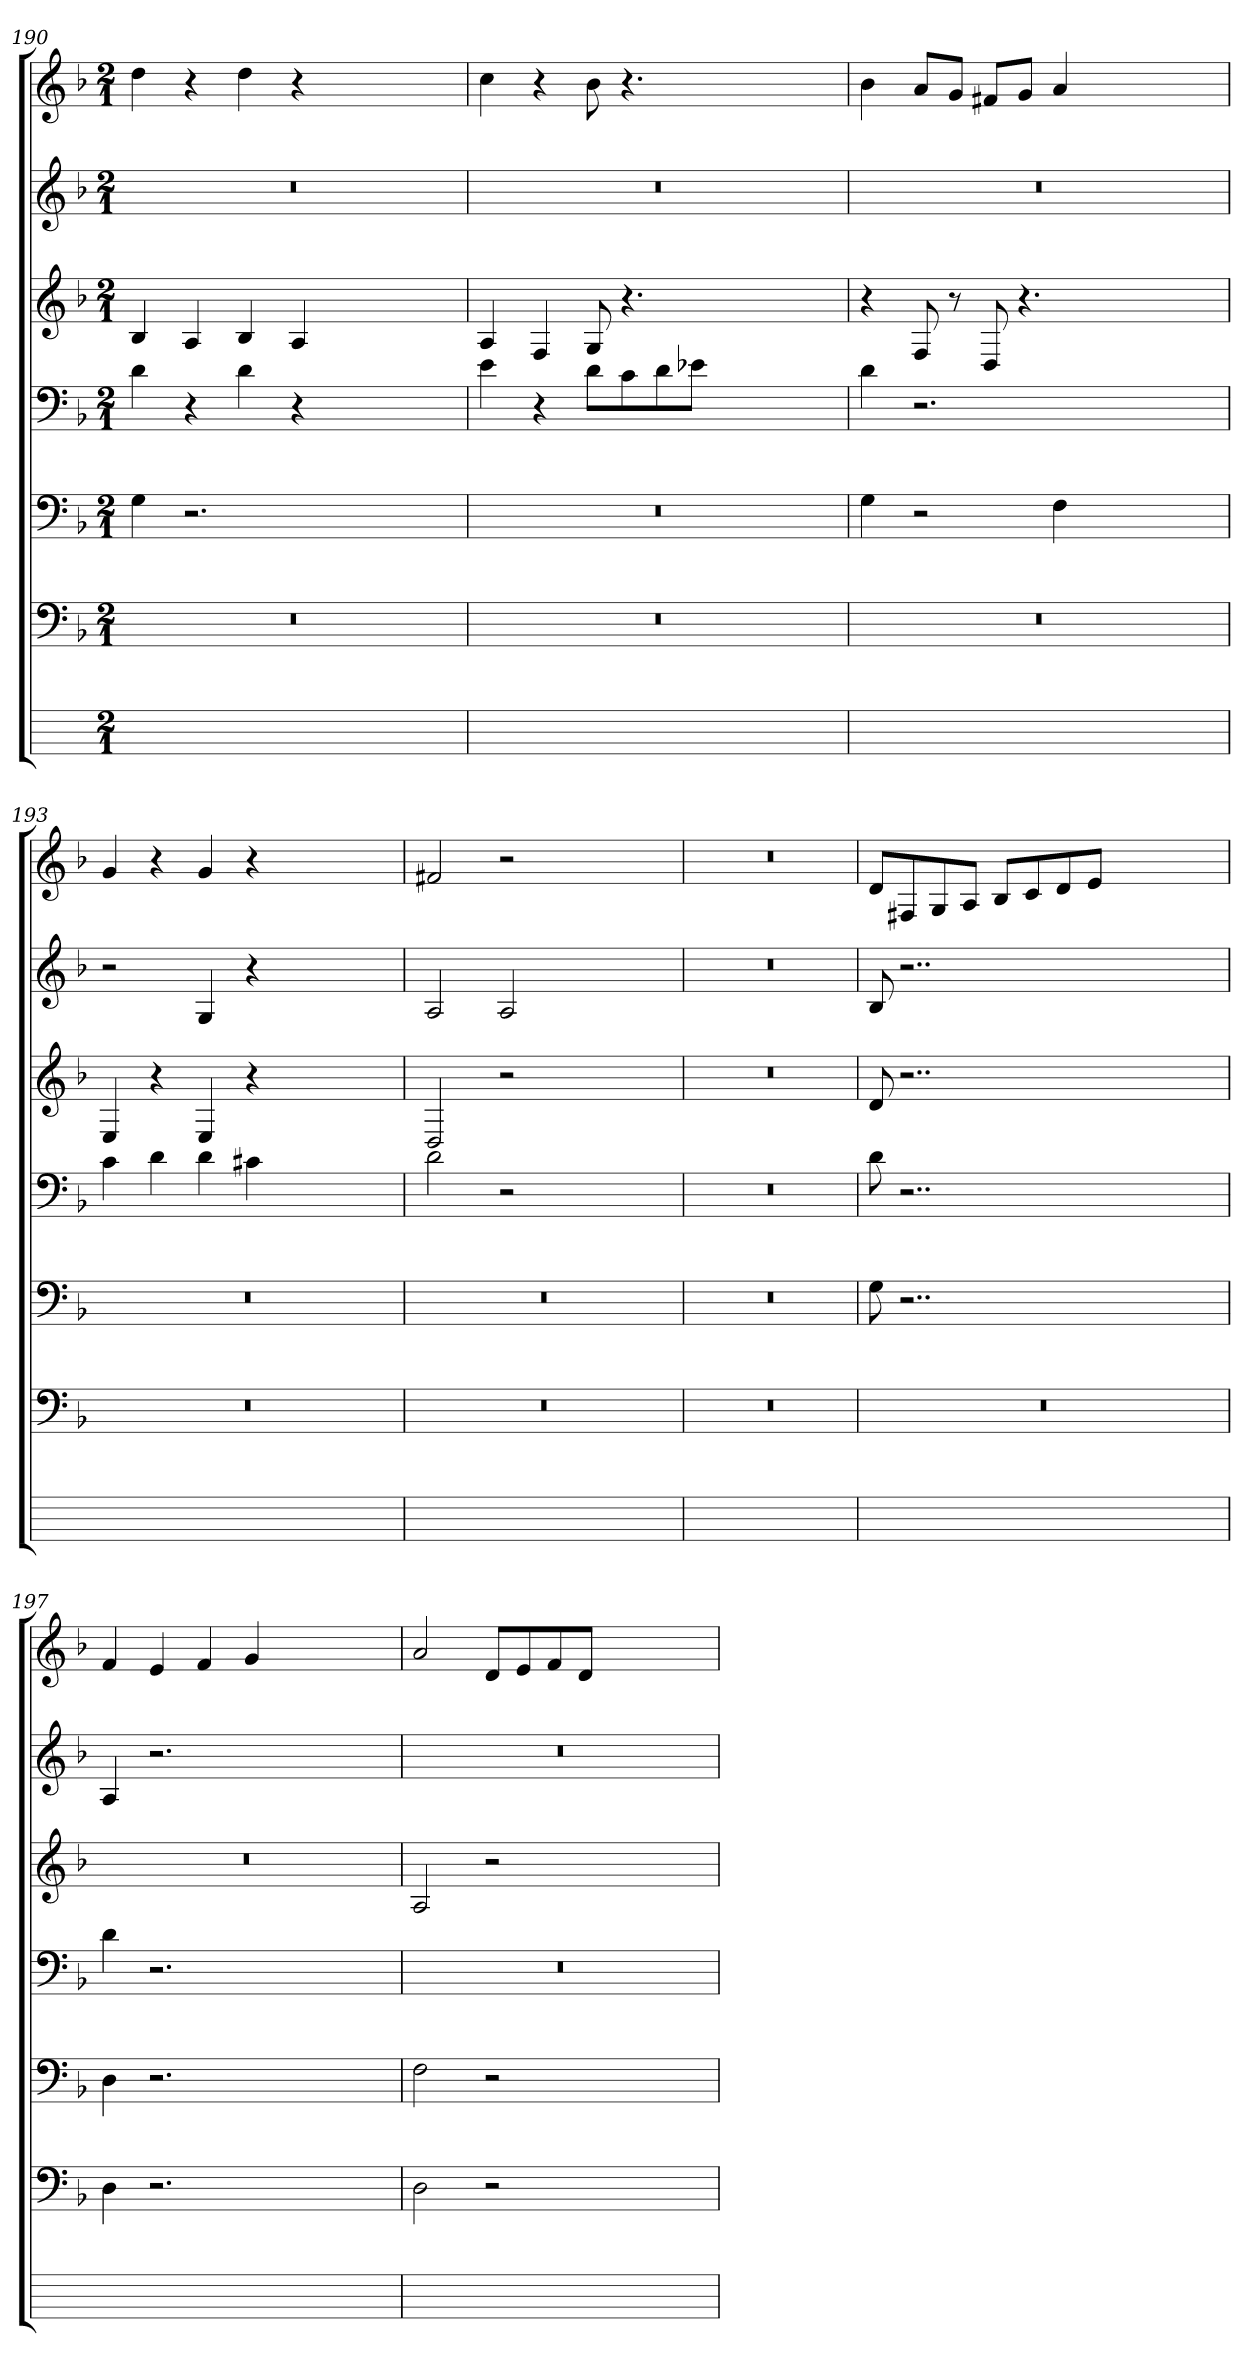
**kern	**kern	**kern	**kern	**kern	**kern	**kern
*part7	*part6	*part5	*part4	*part3	*part2	*part1
*staff7	*staff6	*staff5	*staff4	*staff3	*staff2	*staff1
*	*clefF4	*clefF4	*clefF4	*clefG2	*clefG2	*clefG2
*	*k[b-]	*k[b-]	*k[b-]	*k[b-]	*k[b-]	*k[b-]
*	*F:	*F:	*F:	*F:	*F:	*F:
*M2/1	*M2/1	*M2/1	*M2/1	*M2/1	*M2/1	*M2/1
=190	=190	=190	=190	=190	=190	=190
0ryy	0r	4G	4di	4B-	0r	4dd
.	.	2.r	4r	4Aj	.	4r
.	.	.	4d	4B-	.	4dd
.	.	.	4r	4Aj	.	4r
.	.	1ryy	1ryy	1ryy	.	1ryy
=191	=191	=191	=191	=191	=191	=191
0ryy	0r	0r	4e	4A	0r	4cc
.	.	.	4r	4Fj	.	4r
.	.	.	8dZL	8G	.	8b-
.	.	.	8cj	4.r	.	4.r
.	.	.	8dj	.	.	.
.	.	.	8e-XjJ	.	.	.
.	.	.	1ryy	1ryy	.	1ryy
=192	=192	=192	=192	=192	=192	=192
0ryy	0r	4Gi	4d	4r	0r	4b-i
.	.	2r	2.r	8F	.	8aL
.	.	.	.	8r	.	8gjJ
.	.	.	.	8D	.	8f#XVL
.	.	.	.	4.r	.	8gjJ
.	.	4FZ	.	.	.	4aZ
.	.	1ryy	1ryy	1ryy	.	1ryy
=193	=193	=193	=193	=193	=193	=193
0ryy	0r	0r	4c	4E	2r	4g
.	.	.	4dj	4r	.	4r
.	.	.	4dZ	4Ei	4G	4gi
.	.	.	4c#Xj	4r	4r	4r
.	.	.	1ryy	1ryy	1ryy	1ryy
=194	=194	=194	=194	=194	=194	=194
0ryy	0r	0r	2d	2D	2A	2f#XV
.	.	.	2r	2r	2A	2r
.	.	.	1ryy	1ryy	1ryy	1ryy
=195	=195	=195	=195	=195	=195	=195
0ryy	0r	0r	0r	0r	0r	0r
=196	=196	=196	=196	=196	=196	=196
0ryy	0r	8Gi	8d	8d	8B-	8dL
.	.	2..r	2..r	2..r	2..r	8F#Xj
.	.	.	.	.	.	8Gj
.	.	.	.	.	.	8AjJ
.	.	.	.	.	.	8B-jL
.	.	.	.	.	.	8cj
.	.	.	.	.	.	8dj
.	.	.	.	.	.	8ejJ
.	.	1ryy	1ryy	1ryy	1ryy	1ryy
=197	=197	=197	=197	=197	=197	=197
0ryy	4D	4D	4di	0r	4A	4f
.	2.r	2.r	2.r	.	2.r	4ej
.	.	.	.	.	.	4fj
.	.	.	.	.	.	4g
.	1ryy	1ryy	1ryy	.	1ryy	1ryy
=198	=198	=198	=198	=198	=198	=198
0ryy	2D	2F	0r	2A	0r	2a
.	2r	2r	.	2r	.	8dL
.	.	.	.	.	.	8ej
.	.	.	.	.	.	8fj
.	.	.	.	.	.	8djJ
.	1ryy	1ryy	.	1ryy	.	1ryy
=	=	=	=	=	=	=
*-	*-	*-	*-	*-	*-	*-
